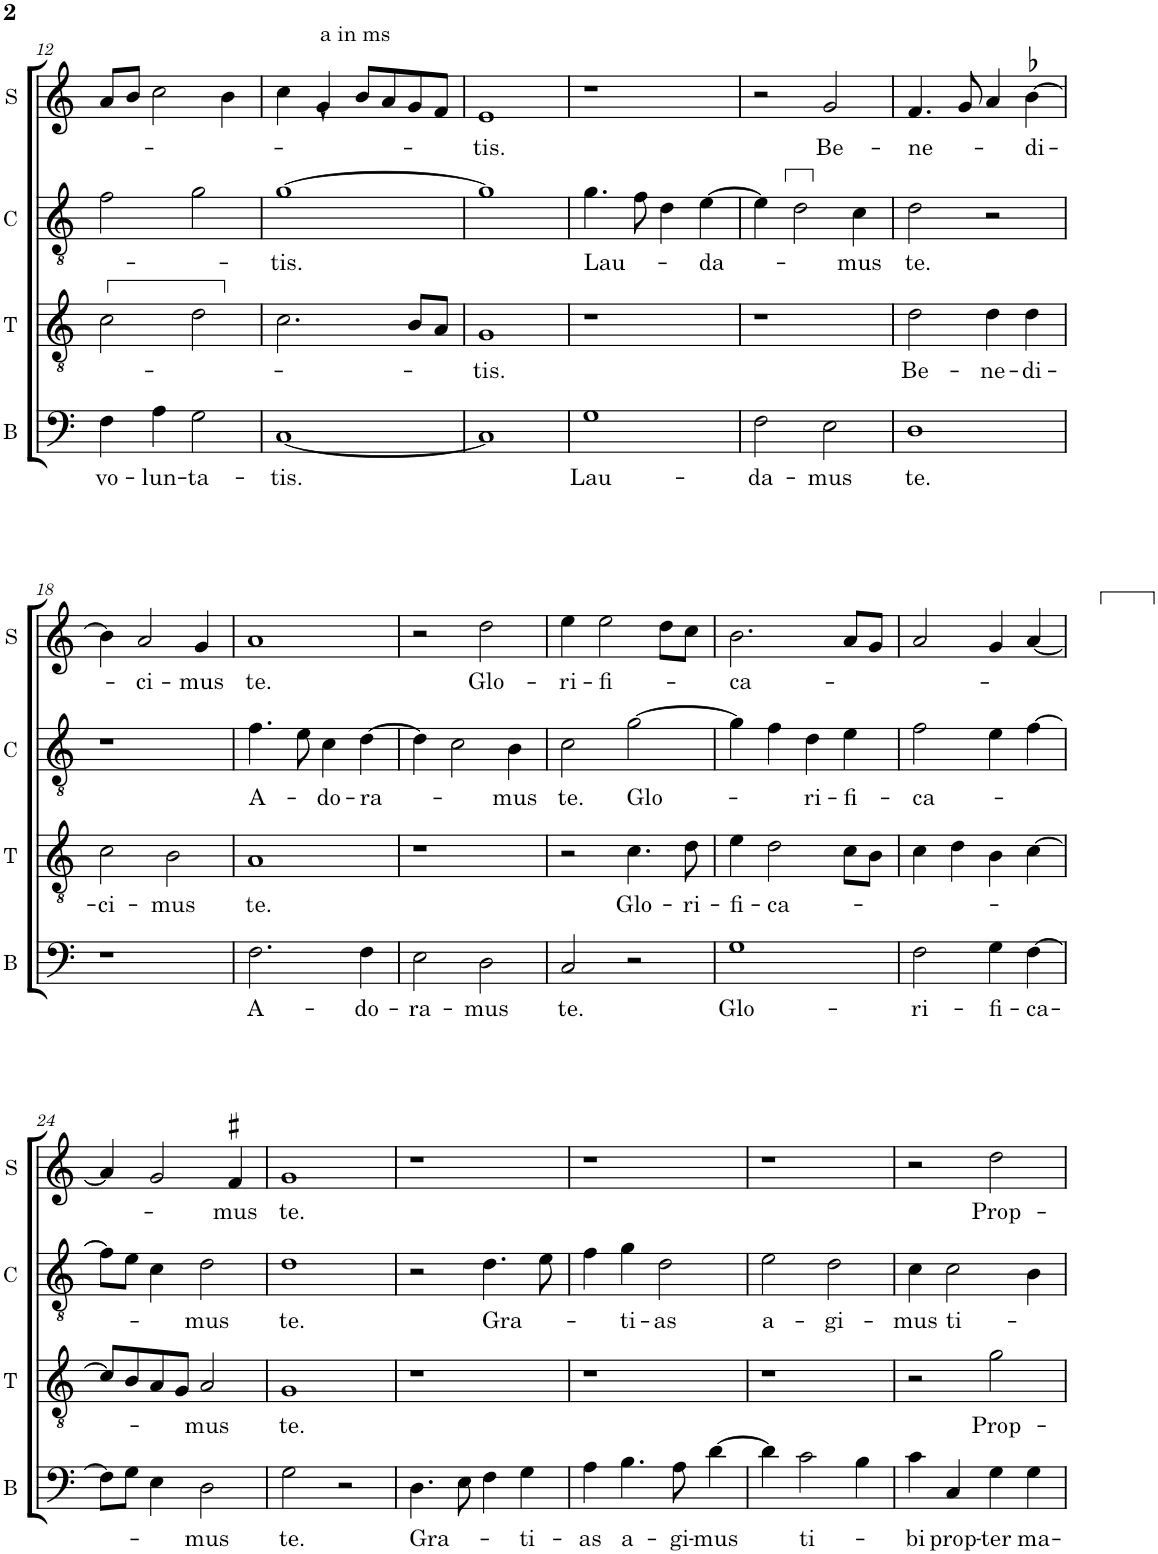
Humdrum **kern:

**kern	**text	**kern	**text	**kern	**text	**kern	**text
*part4	*part4	*part3	*part3	*part2	*part2	*part1	*part1
*staff4	*staff4	*staff3	*staff3	*staff2	*staff2	*staff1	*staff1
*I"B	*	*I"T	*	*I"C	*	*I"S	*
*I'B	*	*I'T	*	*I'C	*	*I'S	*
!!LO:PB:g=z
*clefF4	*	*clefGv2	*	*clefGv2	*	*clefG2	*
*	*	*	*	*Trd4c7	*	*	*
*k[]	*	*k[]	*	*k[]	*	*k[]	*
*M2/2	*	*M2/2	*	*M2/2	*	*M2/2	*
*met(c|)	*	*met(c|)	*	*met(c|)	*	*met(c|)	*
=12	=12	=12	=12	=12	=12	=12	=12
!	!LO:LY:b	!	!	!	!	!	!
4F\	vo-	2c\	.	2f\	.	8a/L	.
.	.	.	.	.	.	8b/J	.
!	!LO:LY:b	!	!	!	!	!	!
4A\	-lun-	.	.	.	.	2cc\	.
!	!LO:LY:b	!	!	!	!	!	!
2G\	-ta-	2d\	.	2g\	.	.	.
.	.	.	.	.	.	4b\	.
=13	=13	=13	=13	=13	=13	=13	=13
!	!LO:LY:b	!	!	!	!LO:LY:b	!	!
[1C	-tis.	2.c\	.	[1g	-tis.	4cc\	.
!	!	!	!	!	!	!LO:TX:a:t=a in ms	!
.	.	.	.	.	.	4g`/	.
.	.	.	.	.	.	8b/L	.
.	.	.	.	.	.	8a/	.
.	.	8B/L	.	.	.	8g/	.
.	.	8A/J	.	.	.	8f/J	.
=14	=14	=14	=14	=14	=14	=14	=14
!	!	!	!LO:LY:b	!	!	!	!LO:LY:b
1C]	.	1G	-tis.	1g]	.	1e	-tis.
=15	=15	=15	=15	=15	=15	=15	=15
!	!LO:LY:b	!	!	!	!LO:LY:b	!	!
1G	Lau-	1r	.	4.g\	Lau-	1r	.
.	.	.	.	8f\	.	.	.
.	.	.	.	4d\	.	.	.
!	!	!	!	!	!LO:LY:b	!	!
.	.	.	.	[4e\	-da-	.	.
=16	=16	=16	=16	=16	=16	=16	=16
!	!LO:LY:b	!	!	!	!	!	!
2F\	-da-	1r	.	4e\]	.	2r	.
.	.	.	.	2d\	.	.	.
!	!LO:LY:b	!	!	!	!	!	!LO:LY:b
2E\	-mus	.	.	.	.	2g/	Be-
!	!	!	!	!	!LO:LY:b	!	!
.	.	.	.	4c\	-mus	.	.
=17	=17	=17	=17	=17	=17	=17	=17
!	!LO:LY:b	!	!LO:LY:b	!	!LO:LY:b	!	!LO:LY:b
1D	te.	2d\	Be-	2d\	te.	4.f/	-ne-
.	.	.	.	.	.	8g/	.
!	!	!	!LO:LY:b	!	!	!	!
.	.	4d\	-ne-	2r	.	4a/	.
!	!	!	!LO:LY:b	!	!	!	!LO:LY:b
.	.	4d\	-di-	.	.	[4b-X\	-di-
!!LO:LB:g=z
=18	=18	=18	=18	=18	=18	=18	=18
!	!	!	!LO:LY:b	!	!	!	!
1r	.	2c\	-ci-	1r	.	4b-\]	.
!	!	!	!	!	!	!	!LO:LY:b
.	.	.	.	.	.	2a/	-ci-
!	!	!	!LO:LY:b	!	!	!	!
.	.	2B\	-mus	.	.	.	.
!	!	!	!	!	!	!	!LO:LY:b
.	.	.	.	.	.	4g/	-mus
=19	=19	=19	=19	=19	=19	=19	=19
!	!LO:LY:b	!	!LO:LY:b	!	!LO:LY:b	!	!LO:LY:b
2.F\	A-	1A	te.	4.f\	A-	1a	te.
.	.	.	.	8e\	.	.	.
!	!	!	!	!	!LO:LY:b	!	!
.	.	.	.	4c\	-do-	.	.
!	!LO:LY:b	!	!	!	!LO:LY:b	!	!
4F\	-do-	.	.	[4d\	-ra-	.	.
=20	=20	=20	=20	=20	=20	=20	=20
!	!LO:LY:b	!	!	!	!	!	!
2E\	-ra-	1r	.	4d\]	.	2r	.
.	.	.	.	2c\	.	.	.
!	!LO:LY:b	!	!	!	!	!	!LO:LY:b
2D\	-mus	.	.	.	.	2dd\	Glo-
!	!	!	!	!	!LO:LY:b	!	!
.	.	.	.	4B\	-mus	.	.
=21	=21	=21	=21	=21	=21	=21	=21
!	!LO:LY:b	!	!	!	!LO:LY:b	!	!LO:LY:b
2C/	te.	2r	.	2c\	te.	4ee\	-ri-
!	!	!	!	!	!	!	!LO:LY:b
.	.	.	.	.	.	2ee\	-fi-
!	!	!	!LO:LY:b	!	!LO:LY:b	!	!
2r	.	4.c\	Glo-	[2g\	Glo-	.	.
.	.	.	.	.	.	8dd\L	.
!	!	!	!LO:LY:b	!	!	!	!
.	.	8d\	ri-	.	.	8cc\J	.
=22	=22	=22	=22	=22	=22	=22	=22
!	!LO:LY:b	!	!LO:LY:b	!	!	!	!LO:LY:b
1G	Glo-	4e\	-fi-	4g\]	.	2.b\	-ca-
!	!	!	!LO:LY:b	!	!	!	!
.	.	2d\	-ca-	4f\	.	.	.
!	!	!	!	!	!LO:LY:b	!	!
.	.	.	.	4d\	-ri-	.	.
!	!	!	!	!	!LO:LY:b	!	!
.	.	8c\L	.	4e\	-fi-	8a/L	.
.	.	8B\J	.	.	.	8g/J	.
=23	=23	=23	=23	=23	=23	=23	=23
!	!LO:LY:b	!	!	!	!LO:LY:b	!	!
2F\	-ri-	4c\	.	2f\	-ca-	2a/	.
.	.	4d\	.	.	.	.	.
!	!LO:LY:b	!	!	!	!	!	!
4G\	-fi-	4B\	.	4e\	.	4g/	.
!	!LO:LY:b	!	!	!	!	!	!
[4F\	-ca-	[4c\	.	[4f\	.	[4a/	.
!!LO:LB:g=z
=24	=24	=24	=24	=24	=24	=24	=24
8F\L]	.	8c/L]	.	8f\L]	.	4a/]	.
8G\J	.	8B/	.	8e\J	.	.	.
4E\	.	8A/	.	4c\	.	2g/	.
.	.	8G/J	.	.	.	.	.
!	!LO:LY:b	!	!LO:LY:b	!	!LO:LY:b	!	!
2D\	-mus	2A/	-mus	2d\	-mus	.	.
!	!	!	!	!	!	!	!LO:LY:b
.	.	.	.	.	.	4f#X/	-mus
=25	=25	=25	=25	=25	=25	=25	=25
!	!LO:LY:b	!	!LO:LY:b	!	!LO:LY:b	!	!LO:LY:b
2G\	te.	1G	te.	1d	te.	1g	te.
2r	.	.	.	.	.	.	.
=26	=26	=26	=26	=26	=26	=26	=26
!	!LO:LY:b	!	!	!	!	!	!
4.D\	Gra-	1r	.	2r	.	1r	.
8E\	.	.	.	.	.	.	.
!	!	!	!	!	!LO:LY:b	!	!
4F\	.	.	.	4.d\	Gra-	.	.
!	!LO:LY:b	!	!	!	!	!	!
4G\	-ti-	.	.	.	.	.	.
.	.	.	.	8e\	.	.	.
=27	=27	=27	=27	=27	=27	=27	=27
!	!LO:LY:b	!	!	!	!	!	!
4A\	-as	1r	.	4f\	.	1r	.
!	!LO:LY:b	!	!	!	!LO:LY:b	!	!
4.B\	a-	.	.	4g\	-ti-	.	.
!	!	!	!	!	!LO:LY:b	!	!
.	.	.	.	2d\	-as	.	.
!	!LO:LY:b	!	!	!	!	!	!
8A\	-gi-	.	.	.	.	.	.
!	!LO:LY:b	!	!	!	!	!	!
[4d\	-mus	.	.	.	.	.	.
=28	=28	=28	=28	=28	=28	=28	=28
!	!	!	!	!	!LO:LY:b	!	!
4d\]	.	1r	.	2e\	a-	1r	.
!	!LO:LY:b	!	!	!	!	!	!
2c\	ti-	.	.	.	.	.	.
!	!	!	!	!	!LO:LY:b	!	!
.	.	.	.	2d\	-gi-	.	.
4B\	.	.	.	.	.	.	.
=29	=29	=29	=29	=29	=29	=29	=29
!	!LO:LY:b	!	!	!	!LO:LY:b	!	!
4c\	-bi	2r	.	4c\	-mus	2r	.
!	!LO:LY:b	!	!	!	!LO:LY:b	!	!
4C/	prop-	.	.	2c\	ti-	.	.
!	!LO:LY:b	!	!LO:LY:b	!	!	!	!LO:LY:b
4G\	-ter	2g\	Prop-	.	.	2dd\	Prop-
!	!LO:LY:b	!	!	!	!	!	!
4G\	ma-	.	.	4B\	.	.	.
=	=	=	=	=	=	=	=
*-	*-	*-	*-	*-	*-	*-	*-
